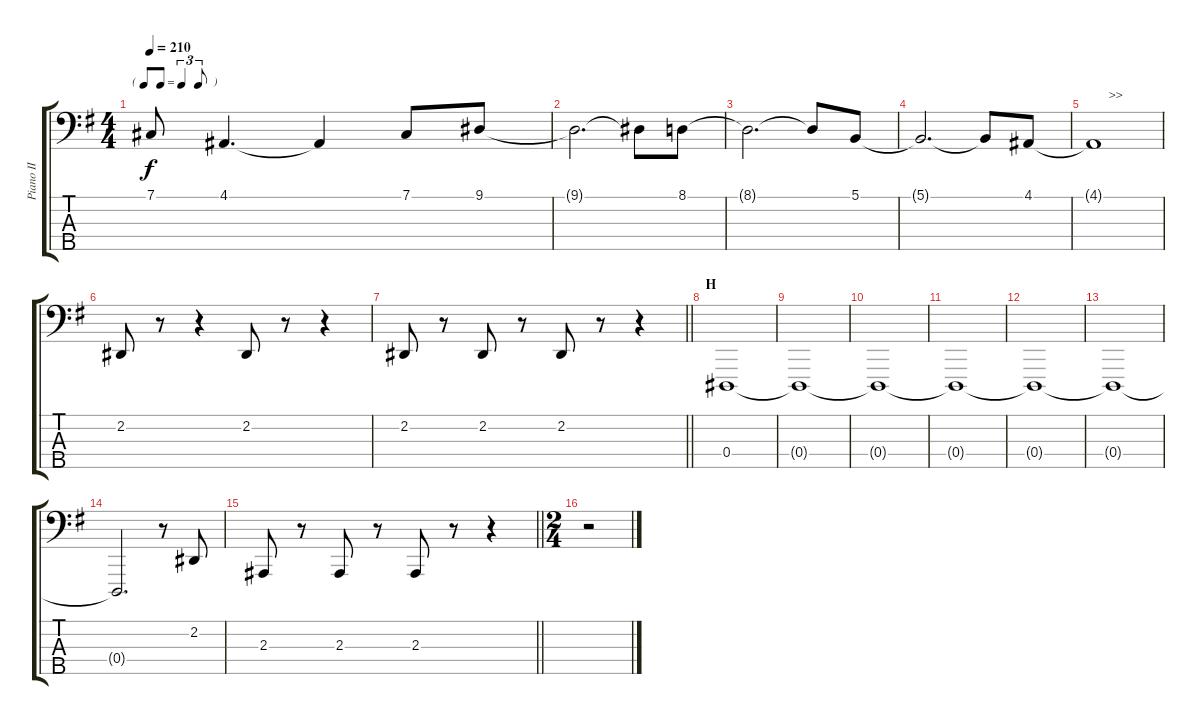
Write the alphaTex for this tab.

\track ("Piano II" "Piano II") {instrument brightacousticpiano}
\staff {score tabs}
\tuning (Gb2 Db2 Ab1 Eb1 Bb0) {hide}
\ts (4 4)
\tf triplet8th
\tempo 210
\clef f4
\ks g
7.1{t}.8{dy f} 4.1.4{d} 4.1{t}.4 7.1.8 9.1.8 |
9.1{t}.2{d} 9.1{t}.8 8.1.8 |
8.1{t}.2{d} 8.1{t}.8 5.1.8 |
5.1{t}.2{d} 5.1{t}.8 4.1.8 |
4.1{t}.1{txt "     >>"} |
2.2.8 r.8 r.4 2.2.8 r.8 r.4 |
\barLineRight lightlight
2.2.8 r.8 2.2.8 r.8 2.2.8 r.8 r.4 |
\section ("" "H")
0.4.1 |
0.4{t}.1 |
0.4{t}.1 |
0.4{t}.1 |
0.4{t}.1 |
0.4{t}.1 |
0.4{t}.2{d} r.8 2.2.8 |
\barLineRight lightlight
2.3.8 r.8 2.3.8 r.8 2.3.8 r.8 r.4 |
\ts (2 4)
r.2
